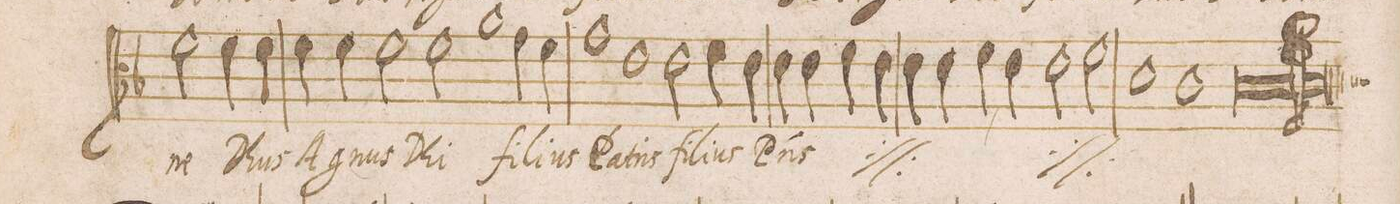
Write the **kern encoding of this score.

**kern	**text
*I"DISCANTVS	*
*clefC3	*
*k[b-]	*
*met(C|)	*
*M2/1	*
2f\	-ne
4f\	De-
4f\	-us
=48	=48
4f\	A-
4f\	-gnus
2f\	De-
2f\	-i
1a	fi-
=49	=49
4g\	-li-
4f\	-us
1g	Pa-
=50	=50
1e	-tris
2e\	fi-
4f\	-li-
4e\	-us
=51	=51
4e\	P(at)-
4e\	-ris
*	*ij
4f\	fi-
4e\	-li-
4e\	-us
4e\	Pa-
4f,\	-tris
4e\	fi-
=52	=52
2e\	-li-
2f\	-us
1d	Pa-
=53	=53
1c	.
1c	-tris
*	*Xij
=54||	=54||
*-	*-
